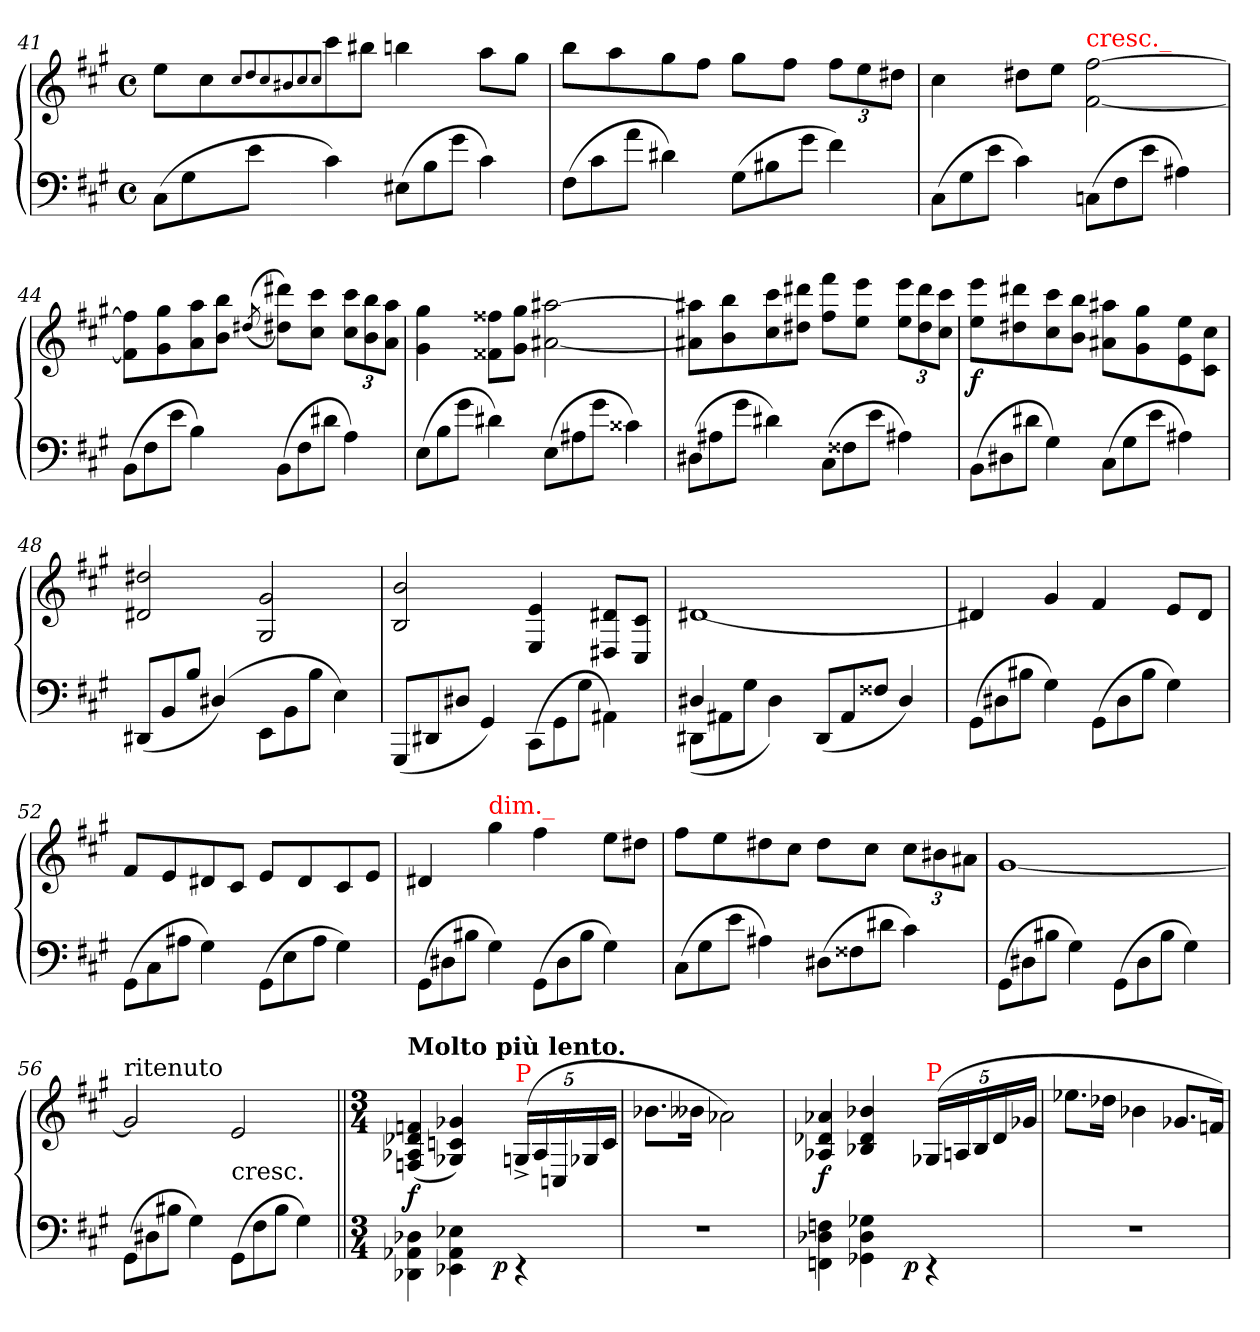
**kern	**kern	**dynam
*part1	*part1	*part1
*staff2	*staff1	*staff1/2
*clefF4	*clefG2	*
*k[f#c#g#]	*k[f#c#g#]	*
*f#:	*f#:	*
*M4/4	*M4/4	*
*met(c)	*met(c)	*
*Xtuplet	*	*
=41	=41	=41
(>12C#L	8eeL	.
12G#	.	.
.	8cc#	.
12eJ	.	.
.	8qcc#/L	.
.	8qdd/	.
.	8qcc#/	.
.	8qb#X/	.
.	8qcc#/	.
.	8qcc#/J	.
4c#)	8ccc#	.
.	8bb#XJ	.
(>12E#XL	4bbn	.
12B	.	.
12g#J	.	.
4c#)	8aaL	.
.	8gg#J	.
=42	=42	=42
(>12F#L	8bbL	.
12c#	.	.
.	8aa	.
12aJ	.	.
4d#X)	8gg#	.
.	8ff#J	.
(12G#L	8gg#L	.
12B#X	.	.
.	8ff#J	.
12g#J	.	.
*	*Xbrackettup	*
4f#)	12ff#L	.
.	12ee	.
.	12dd#XJ	.
=43	=43	=43
(>12C#L	4cc#	.
12G#	.	.
12eJ	.	.
4c#)	8dd#XL	.
.	8eeJ	.
!	!LO:TX:a:color=red:t=cresc._	!
(>12CnL	[2ff# [2f#	.
12F#	.	.
12eJ	.	.
4A#X)	.	.
=44	=44	=44
(>12BBL	8ff#] 8f#]L	.
12F#	.	.
.	8gg# 8g#	.
12eJ	.	.
4B)	8aa 8a	.
.	8bb 8bJ	.
.	(>(>8qdd#X/	.
(>12BBL	8ddd#X 8dd#L))	.
12F#	.	.
.	8ccc# 8cc#J	.
12d#XJ	.	.
4A)	12ccc# 12cc#L	.
.	12bb 12b	.
.	12aa 12aJ	.
=45	=45	=45
(>12EL	4gg# 4g#	.
12B	.	.
12g#J	.	.
4d#X)	8ff##X 8f##XL	.
.	8gg# 8g#J	.
(>12EL	[2aa#X [2a#X	.
12A#X	.	.
12g#J	.	.
4c##X)	.	.
=46	=46	=46
(12D#XL	8aa#X] 8a#X]L	.
12A#X	.	.
.	8bb 8b	.
12g#J	.	.
4d#)	8ccc# 8cc#	.
.	8ddd#X 8dd#XJ	.
(>12C#L	8fff# 8ff#L	.
12F##X	.	.
.	8eee 8eeJ	.
12eJ	.	.
4A#X)	12eee 12eeL	.
.	12ddd# 12dd#	.
.	12ccc# 12cc#J	.
=47	=47	=47
(>12BBL	8eee 8eeL	f
12D#X	.	.
.	8ddd#X 8dd#X	.
12d#XJ	.	.
4G#)	8ccc# 8cc#	.
.	8bb 8bJ	.
(>12C#L	8aa#X 8a#XL	.
12G#	.	.
.	8gg# 8g#	.
12eJ	.	.
4A#X)	8ee 8e	.
.	8cc# 8c#J	.
=48	=48	=48
(<12DD#X/L	2dd#X 2d#X	.
12BB/	.	.
12B/J	.	.
(4D#X/)	.	.
12EE\L	2g# 2G#	.
12BB\	.	.
12B\J	.	.
4E)	.	.
=49	=49	=49
(12GGG#/L	2b 2B	.
12DD#X/	.	.
12D#X/J	.	.
4GG#/)	.	.
(<12CC#\L	4e/ 4E/	.
12GG#\	.	.
12G#\J	.	.
4AA#X\)	8d#X 8D#XL	.
.	8c#/ 8C#/J	.
=50	=50	=50
*^	*	*
4D#X	(>12DD#X\L	[1d#X	.
.	12AA#X	.	.
.	12G#J	.	.
2.ryy	4D#)	.	.
.	(<12DD#/L	.	.
.	12AA#/	.	.
.	12F##X/J	.	.
.	4D#/)	.	.
*v	*v	*	*
=51	=51	=51
(>12GG#L	4d#X]	.
12D#X	.	.
12B#XJ	.	.
4G#)	4g#	.
(>12GG#L	4f#	.
12D#	.	.
12B#J	.	.
4G#)	8eL	.
.	8d#J	.
=52	=52	=52
(>12GG#\L	8f#L	.
12C#	.	.
.	8e	.
12A#XJ	.	.
4G#)	8d#X	.
.	8c#J	.
(>12GG#L	8eL	.
12E	.	.
.	8d#	.
12A#J	.	.
4G#)	8c#	.
.	8eJ	.
=53	=53	=53
(>12GG#L	4d#X	.
12D#X	.	.
12B#XJ	.	.
!	!LO:TX:a:color=red:t=dim._	!
4G#)	4gg#	.
(>12GG#L	4ff#	.
12D#	.	.
12B#J	.	.
4G#)	8eeL	.
.	8dd#XJ	.
=54	=54	=54
(>12C#L	8ff#L	.
12G#	.	.
.	8ee	.
12eJ	.	.
4A#X)	8dd#X	.
.	8cc#J	.
(>12D#XL	8dd#L	.
12F##X	.	.
.	8cc#J	.
12d#XJ	.	.
4c#)	12cc#L	.
.	12b#X	.
.	12a#XJ	.
=55	=55	=55
(>12GG#L	[1g#	.
12D#X	.	.
12B#XJ	.	.
4G#)	.	.
(>12GG#L	.	.
12D#	.	.
12B#J	.	.
4G#)	.	.
=56	=56	=56
!	!LO:TX:a:t=ritenuto	!
(>12GG#L	2g#]	.
12D#X	.	.
12B#XJ	.	.
4G#)	.	.
!	!LO:TX:c:t=cresc.	!
(>12GG#L	2e	.
12F#	.	.
12B#J	.	.
4G#)	.	.
=57||	=57||	=57||
*M3/4	*M3/4	*
*^	*	*
!	!	!LO:TX:a:B:t=Molto più lento.	!
4D-\ 4AA-\ 4DD-\	3ryy	(>4f/ 4d-/ 4A-/ 4F/	f
4E-\ 4AA-\ 4EE-\	.	4g-/ 4c/ 4G-/)	.
.	12ryy	.	.
!	!	!	!LO:DY:b=2
.	3ryy	.	p
!	!	!LO:TX:a:color=red:t=P	!
4rEE	.	(>20Gn^>/LL	.
.	.	20A-/	.
.	.	20C/	.
.	.	20G-X/	.
.	.	20c/JJ	.
*v	*v	*	*
=58	=58	=58
2.rF	8.b-L	.
.	16b--XJk	.
.	2a-\)	.
=59	=59	=59
*^	*	*
4F\ 4D-\ 4FF\	3ryy	4a-/ 4d-/ 4A-/	f
4G-\ 4D-\ 4GG-\	.	4b-/ 4d-/ 4B-/	.
.	12ryy	.	.
!	!	!	!LO:DY:b=2
.	3ryy	.	p
!	!	!LO:TX:a:color=red:t=P	!
4rEE	.	(>20G-/LL	.
.	.	20An/	.
.	.	20B-/	.
.	.	20d-\	.
.	.	20g-\JJ	.
*v	*v	*	*
=60	=60	=60
2.rF	8.ee-L	.
.	16dd-Jk	.
.	4b-	.
.	8.g-/L	.
.	16f/Jk)	.
=	=	=
*-	*-	*-
